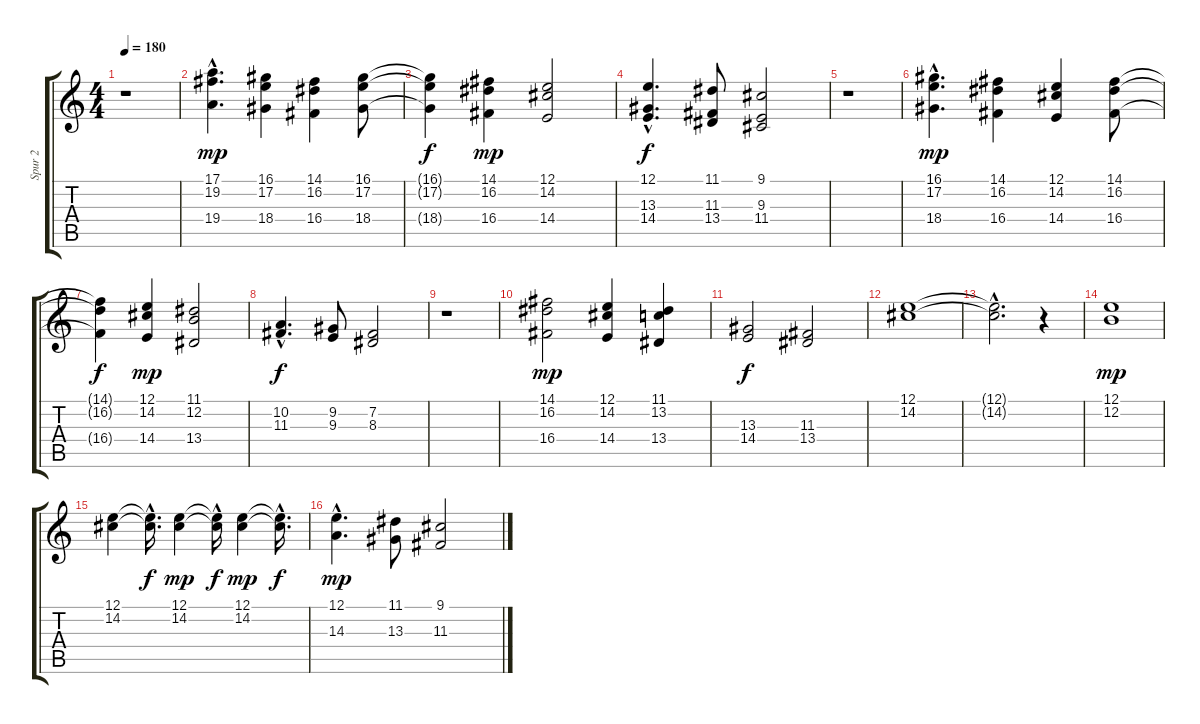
\track ("Spur 2" "Spur 2") {instrument tenorsax}
\staff {score tabs}
\tuning (E4 B3 G3 D3 A2 E2) {hide}
\ts (4 4)
\tempo 180
\clef g2
\ks c
r.1{dy f} |
(17.1{hac} 19.2{hac} 19.4{hac}).4{d dy mp} (16.1 17.2 18.4).4 (14.1 16.2 16.4).4 (16.1 17.2 18.4).8 |
(16.1{t} 17.2{t} 18.4{t}).4{dy f} (14.1 16.2 16.4).4{dy mp} (12.1 14.2 14.4).2 |
(12.1{hac} 13.3{hac} 14.4{hac}).4{d dy f} (11.1 11.3 13.4).8 (9.1 9.3 11.4).2 |
r.1 |
(16.1{hac} 17.2{hac} 18.4{hac}).4{d dy mp} (14.1 16.2 16.4).4 (12.1 14.2 14.4).4 (14.1 16.2 16.4).8 |
(14.1{t} 16.2{t} 16.4{t}).4{dy f} (12.1 14.2 14.4).4{dy mp} (11.1 12.2 13.4).2 |
(10.2{hac} 11.3{hac}).4{d dy f} (9.2 9.3).8 (7.2 8.3).2 |
r.1 |
(14.1 16.2 16.4).2{dy mp} (12.1 14.2 14.4).4 (11.1 13.2 13.4).4 |
(13.3 14.4).2{dy f} (11.3 13.4).2 |
(12.1 14.2).1 |
(12.1{hac t} 14.2{hac t}).2{d} r.4 |
(12.1 12.2).1{dy mp} |
(12.1 14.2).4 (12.1{hac t} 14.2{hac t}).16{d dy f} (12.1 14.2).4{dy mp} (12.1{hac t} 14.2{hac t}).16{dy f} (12.1 14.2).4{dy mp} (12.1{hac t} 14.2{hac t}).16{d dy f} |
(12.1{hac} 14.3{hac}).4{d dy mp} (11.1 13.3).8 (9.1 11.3).2
